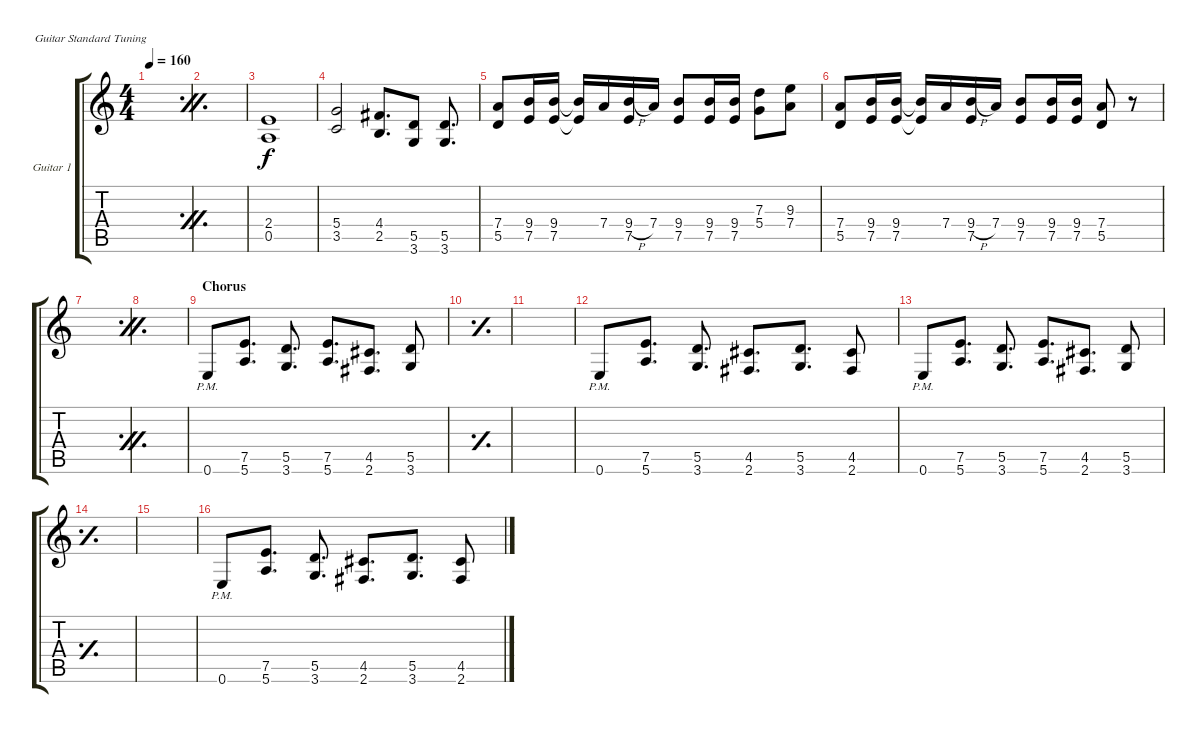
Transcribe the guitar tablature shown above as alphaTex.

\bracketExtendMode groupsimilarinstruments
\firstSystemTrackNameOrientation horizontal
\otherSystemsTrackNameOrientation horizontal
\track ("Guitar 1" "Guitar 1") {instrument overdrivenguitar}
\staff {score tabs}
\tuning (E4 B3 G3 D3 A2 E2)
\ts (4 4)
\tempo 160
\clef g2
\simile firstofdouble
\ks c
|
\simile secondofdouble
|
(2.4 0.5).1 |
(5.4 3.5).2 (4.4 2.5).8{d} (5.5 3.6).8 (5.5 3.6).8{d} |
(7.4 5.5).8 (9.4 7.5).16 (9.4 7.5).16 (9.4{t} 7.5{t}).16 7.4.16 (9.4{h} 7.5).16 7.4.16 (9.4 7.5).8 (9.4 7.5).16 (9.4 7.5).16 (7.3 5.4).8 (9.3 7.4).8 |
(7.4 5.5).8 (9.4 7.5).16 (9.4 7.5).16 (9.4{t} 7.5{t}).16 7.4.16 (9.4{h} 7.5).16 7.4.16 (9.4 7.5).8 (9.4 7.5).16 (9.4 7.5).16 (7.4 5.5).8 r.8 |
\simile firstofdouble
|
\simile secondofdouble
|
\section ("" "Chorus")
\simile none
0.6{pm}.8 (7.5 5.6).8{d} (5.5 3.6).8{d} (7.5 5.6).8{d} (4.5 2.6).8{d} (5.5 3.6).8 |
\simile simple
|
|
\simile none
0.6{pm}.8 (7.5 5.6).8{d} (5.5 3.6).8{d} (4.5 2.6).8{d} (5.5 3.6).8{d} (4.5 2.6).8 |
0.6{pm}.8 (7.5 5.6).8{d} (5.5 3.6).8{d} (7.5 5.6).8{d} (4.5 2.6).8{d} (5.5 3.6).8 |
\simile simple
|
|
\simile none
0.6{pm}.8 (7.5 5.6).8{d} (5.5 3.6).8{d} (4.5 2.6).8{d} (5.5 3.6).8{d} (4.5 2.6).8
